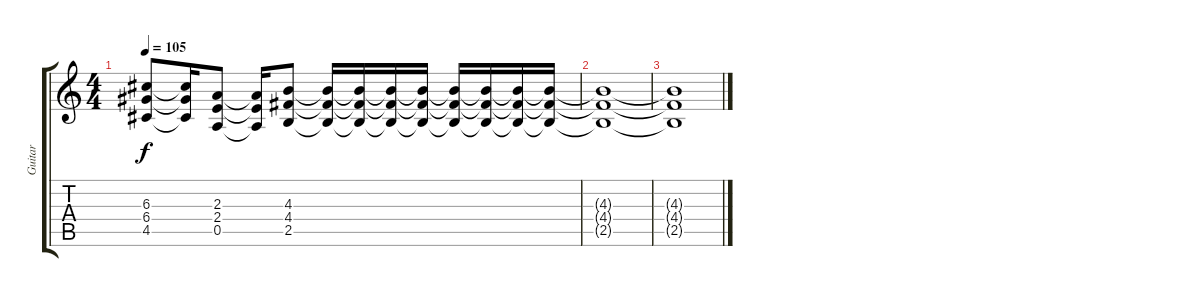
\track ("Guitar" "Guitar") {instrument distortionguitar}
\staff {score tabs}
\tuning (E4 B3 G3 D3 A2 E2) {hide}
\ts (4 4)
\tempo 105
\clef g2
\ks c
(6.3 6.4 4.5).8{dy f volume 13 instrument distortionguitar} (6.3{t} 6.4{t} 4.5{t}).16 (2.3 2.4 0.5).8 (2.3{t} 2.4{t} 0.5{t}).16 (4.3 4.4 2.5).8 (4.3{t} 4.4{t} 2.5{t}).16 (4.3{t} 4.4{t} 2.5{t}).16 (4.3{t} 4.4{t} 2.5{t}).16 (4.3{t} 4.4{t} 2.5{t}).16 (4.3{t} 4.4{t} 2.5{t}).16 (4.3{t} 4.4{t} 2.5{t}).16 (4.3{t} 4.4{t} 2.5{t}).16 (4.3{t} 4.4{t} 2.5{t}).16 |
(4.3{t} 4.4{t} 2.5{t}).1 |
(4.3{t} 4.4{t} 2.5{t}).1
